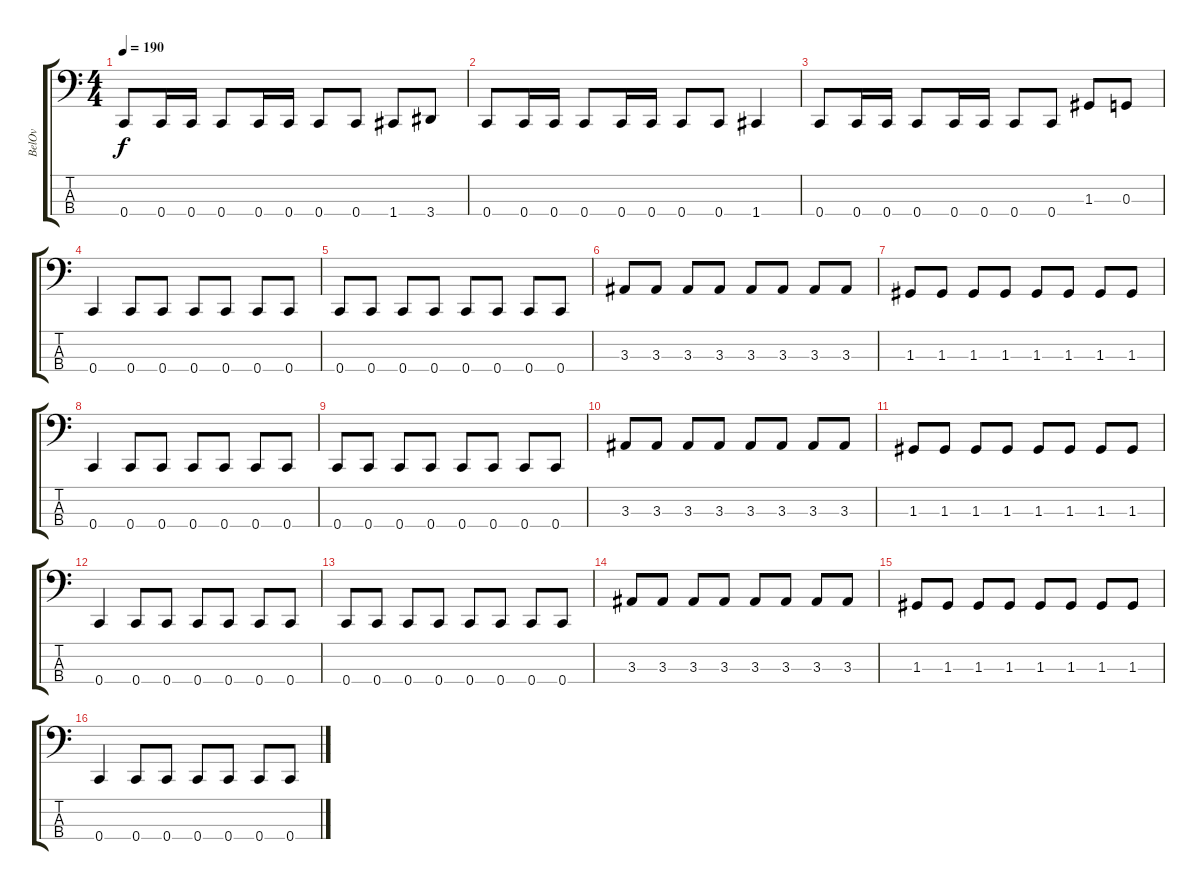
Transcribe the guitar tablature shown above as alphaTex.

\track ("BelOv" "BelOv") {instrument electricbasspick}
\staff {score tabs}
\tuning (F2 C2 G1 C1) {hide}
\ts (4 4)
\tempo 190
\clef f4
\ks c
0.4.8{dy f} 0.4.16 0.4.16 0.4.8 0.4.16 0.4.16 0.4.8 0.4.8 1.4.8 3.4.8 |
0.4.8 0.4.16 0.4.16 0.4.8 0.4.16 0.4.16 0.4.8 0.4.8 1.4.4 |
0.4.8 0.4.16 0.4.16 0.4.8 0.4.16 0.4.16 0.4.8 0.4.8 1.3.8 0.3.8 |
0.4.4 0.4.8 0.4.8 0.4.8 0.4.8 0.4.8 0.4.8 |
0.4.8 0.4.8 0.4.8 0.4.8 0.4.8 0.4.8 0.4.8 0.4.8 |
3.3.8 3.3.8 3.3.8 3.3.8 3.3.8 3.3.8 3.3.8 3.3.8 |
1.3.8 1.3.8 1.3.8 1.3.8 1.3.8 1.3.8 1.3.8 1.3.8 |
0.4.4 0.4.8 0.4.8 0.4.8 0.4.8 0.4.8 0.4.8 |
0.4.8 0.4.8 0.4.8 0.4.8 0.4.8 0.4.8 0.4.8 0.4.8 |
3.3.8 3.3.8 3.3.8 3.3.8 3.3.8 3.3.8 3.3.8 3.3.8 |
1.3.8 1.3.8 1.3.8 1.3.8 1.3.8 1.3.8 1.3.8 1.3.8 |
0.4.4 0.4.8 0.4.8 0.4.8 0.4.8 0.4.8 0.4.8 |
0.4.8 0.4.8 0.4.8 0.4.8 0.4.8 0.4.8 0.4.8 0.4.8 |
3.3.8 3.3.8 3.3.8 3.3.8 3.3.8 3.3.8 3.3.8 3.3.8 |
1.3.8 1.3.8 1.3.8 1.3.8 1.3.8 1.3.8 1.3.8 1.3.8 |
0.4.4 0.4.8 0.4.8 0.4.8 0.4.8 0.4.8 0.4.8
